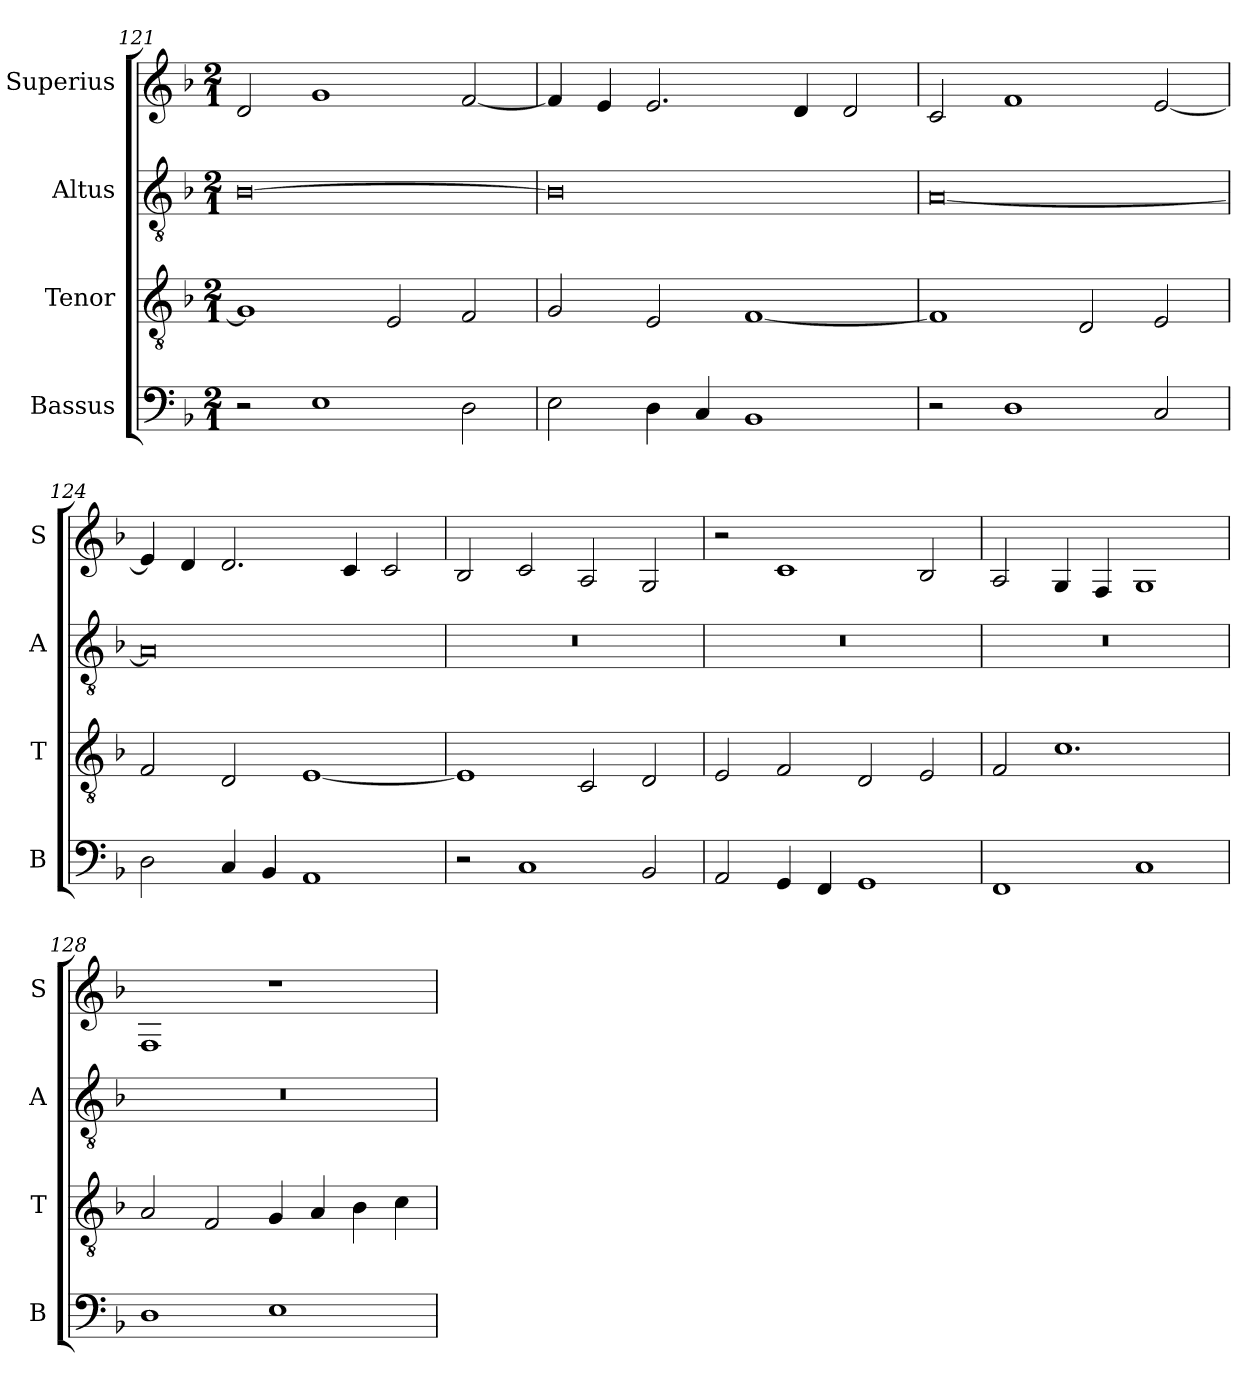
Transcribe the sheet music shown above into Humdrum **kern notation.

**kern	**kern	**kern	**kern
*part4	*part3	*part2	*part1
*staff4	*staff3	*staff2	*staff1
*I"Bassus	*I"Tenor	*I"Altus	*I"Superius
*I'B	*I'T	*I'A	*I'S
*clefF4	*clefGv2	*clefGv2	*clefG2
*k[b-]	*k[b-]	*k[b-]	*k[b-]
*M2/1	*M2/1	*M2/1	*M2/1
=121	=121	=121	=121
2r	1G]	[0B-	2d/
1E	.	.	1g
.	2E/	.	.
2D\	2F/	.	[2f/
=122	=122	=122	=122
2E\	2G/	0B-]	4f/]
.	.	.	4e/
4D\	2E/	.	2.e/
4C/	.	.	.
1BB-	[1F	.	.
.	.	.	4d/
.	.	.	2d/
=123	=123	=123	=123
2r	1F]	[0A	2c/
1D	.	.	1f
.	2D/	.	.
2C/	2E/	.	[2e/
=124	=124	=124	=124
2D\	2F/	0A]	4e/]
.	.	.	4d/
4C/	2D/	.	2.d/
4BB-/	.	.	.
1AA	[1E	.	.
.	.	.	4c/
.	.	.	2c/
=125	=125	=125	=125
2r	1E]	0r	2B-/
1C	.	.	2c/
.	2C/	.	2A/
2BB-/	2D/	.	2G/
=126	=126	=126	=126
2AA/	2E/	0r	2r
4GG/	2F/	.	1c
4FF/	.	.	.
1GG	2D/	.	.
.	2E/	.	2B-/
=127	=127	=127	=127
1FF	2F/	0r	2A/
.	1.c	.	4G/
.	.	.	4F/
1C	.	.	1G
=128	=128	=128	=128
1D	2A/	0r	1F
.	2F/	.	.
1E	4G/	.	1r
.	4A/	.	.
.	4B-\	.	.
.	4c\	.	.
=	=	=	=
*-	*-	*-	*-
